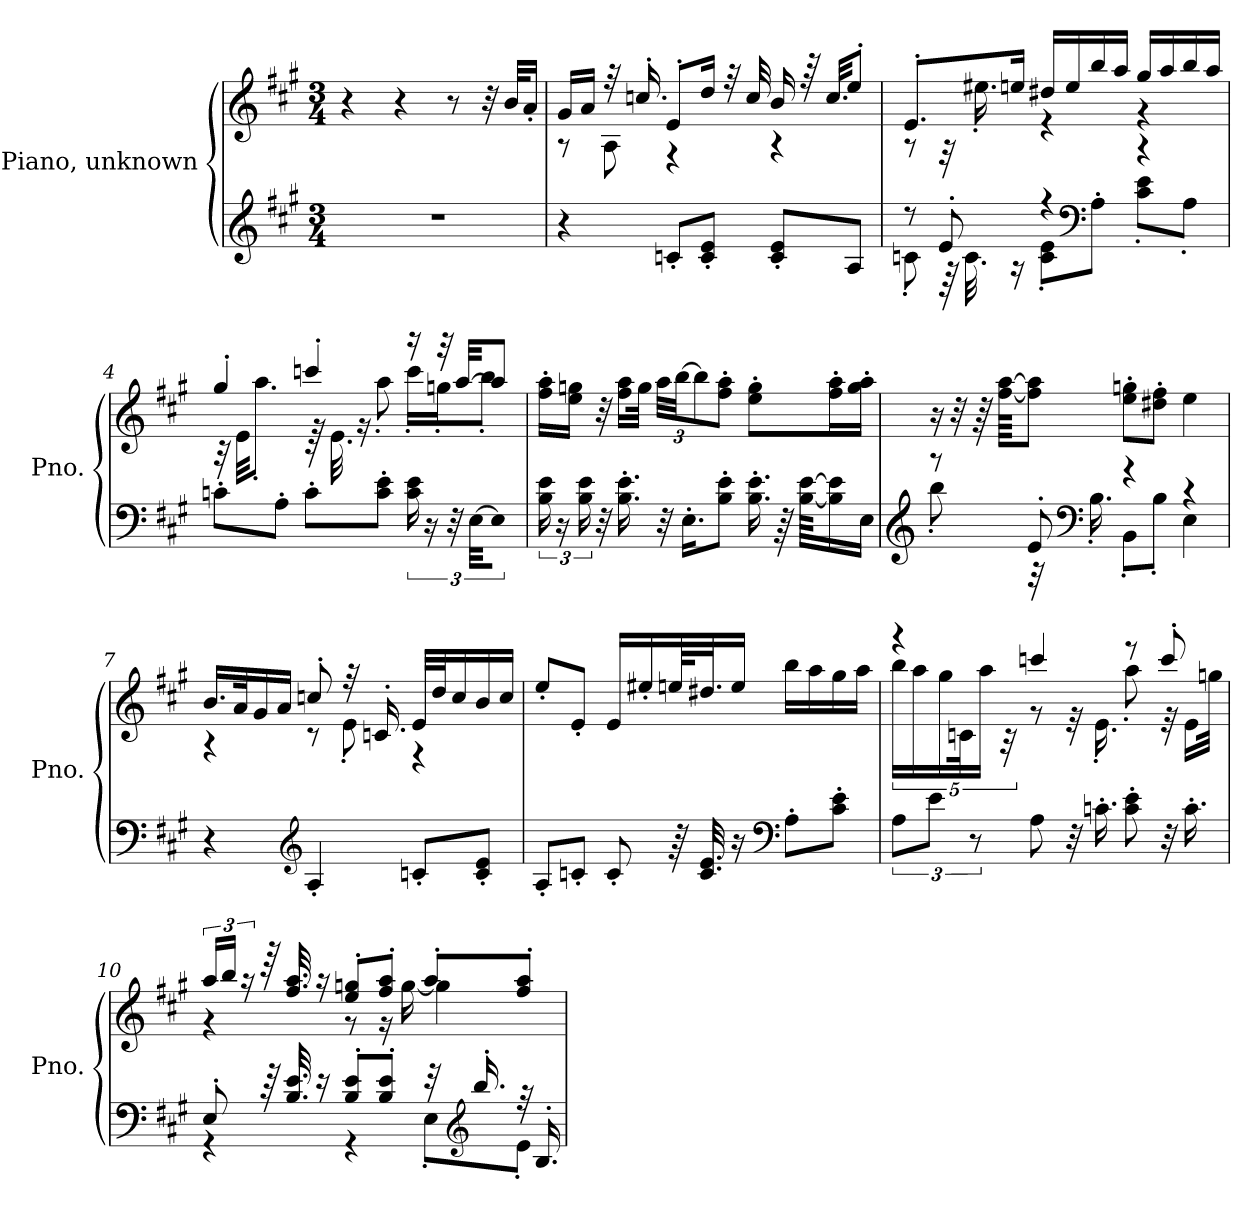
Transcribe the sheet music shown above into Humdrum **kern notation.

**kern	**kern
*part1	*part1
*staff2	*staff1
*I"Piano, unknown	*
*I'Pno.	*
*clefG2	*clefG2
*k[f#c#g#]	*k[f#c#g#]
*M3/4	*M3/4
*MM144	*MM144
=1	=1
2.r	4r
.	4r
.	8r
.	32r
.	32b/KLL
.	16a'/JJ
=2	=2
*	*^
4r	16g#/LL	8r
.	16a/JJ	.
.	32r	8A\
.	16.ccn'/	.
8cn'/L	8e'/L	4r
8c/' 8e/'J	16dd/Jk	.
.	32r	.
.	32cc/	.
8c/' 8e/'L	16b/	4r
.	64r	.
.	32.cc/KKL	.
8A/J	8ee'/J	.
=3	=3	=3
*^	*	*
8r	8cn'\	8.e'/L	8r
8e'/	64r	.	32r
.	32.c\	.	.
.	.	.	16.ee#X'\
.	16r	16een/Jk	.
4r	8c\' 8e\'L	16dd#X/LL	4r
.	.	16ee/	.
*clefF4	*	*	*
.	8A'\J	16bb/	.
.	.	16aa/JJ	.
4r	8c\' 8e\'L	16gg#/LL	4r
.	.	16aa/	.
.	8A'\J	16bb/	.
.	.	16aa/JJ	.
*v	*v	*	*
!!LO:LB:g=z	!!
=4	=4	=4
8cn'\L	4gg#'/	32r
.	.	32e\KKL
.	.	8.aa'\J
8A'\J	.	.
8c'\L	4cccn'/	64r
.	.	32.e\
.	.	16r
8c\' 8e\'J	.	8aa'\
24c\ 24e\	16r	16ccc'\LL
24r	.	.
.	32r	16ggn'\J
48r	.	.
.	[32aa/KKL	.
[48E\KKL	.	.
8E\J]	8aa/J]	8bb'\J
*	*v	*v
=5	=5
24B\ 24e\	16ff#\' 16aa\'LL
24r	.
.	16ee\ 16ggn\JJ
24B\ 24e\	.
32r	32r
16.B\' 16.e\'	16ff#\ 16aa\LL
.	32gg\JJk
*	*Xbrackettup
32r	48aa\LLL
.	[48bb\JJ
16.E'\KL	.
.	12bb\]
8B\' 8e\'J	8ff#\' 8aa\'J
16.B\' 16.e\'	8ee\' 8gg\'L
64r	.
[64B\ [64e\KKLL	.
16B\] 16e\]	16ff#\' 16aa\'L
16E\JJ	16gg\' 16aa\'JJ
!!LO:LB:g=z
=6	=6
*clefG2	*
*^	*
8r	8bb'\	16r
.	.	32r
.	.	64r
.	.	[64ff#\ [64aa\KKKL
8e'/	32r	8ff#\] 8aa\]J
*clefF4	*	*
.	16.B'\	.
4r	8BB'\L	8ee\' 8ggn\'L
.	8B'\J	8dd#X\' 8ff#\'J
4r	4E\	4ee\
*v	*v	*
=7	=7
*	*^
4r	16.b/LL	4r
.	32a/K	.
.	16g#/	.
.	16a/JJ	.
*clefG2	*	*
4A'/	8ccn'/	8r
.	32r	8e'\
.	16.cn'/	.
8cn'/L	32e/LLL	4r
.	32dd/J	.
.	16cc/	.
8c/' 8e/'J	16b/	.
.	16cc/JJ	.
*	*v	*v
!!LO:LB:g=z
=8	=8
8A'/L	8ee'/L
8cn'/J	8e'/J
8c'/	16e/LL
.	16ee#X'/
64r	64een/KL
32.c/ 32.e/	32.dd#X/J
16r	16ee/JJ
*clefF4	*
8A'\L	16bb\LL
.	16aa\
8c\' 8e\'J	16gg#\
.	16aa\JJ
=9	=9
*	*^
*	*	*brackettup
12A\L	4r	20bb\LL
.	.	20aa\
12e\J	.	.
.	.	20gg#\
.	.	40cn\K
12r	.	.
.	.	20aa\JJ
.	.	40r
8A\	4cccn/	8r
32r	.	32r
16.cn'\	.	16.e'\
8c\' 8e\'	8r	8aa'\
32r	8ccc'/	32r
16.c'\	.	16e\LL
.	.	32ggn\JJk
!!LO:LB:g=z	!!
=10	=10	=10
*^	*	*
8E'/	4r	24aa/LL	4r
.	.	24bb/JJ	.
.	.	24r	.
64r	.	64r	.
32.B/ 32.e/	.	32.ff#/ 32.aa/	.
16r	.	16r	.
8B/' 8e/'L	4r	8ee/' 8ggn/'L	8r
8B/' 8e/'J	.	8ff#/' 8aa/'J	16r
.	.	.	[16gg\
32r	8E'\L	8aa'/L	4gg\]
*clefG2	*	*	*
16.bb'/	.	.	.
32r	8e'\J	8ff#/' 8aa/'J	.
16.B'/	.	.	.
*v	*v	*	*
*	*v	*v
=	=
*-	*-
